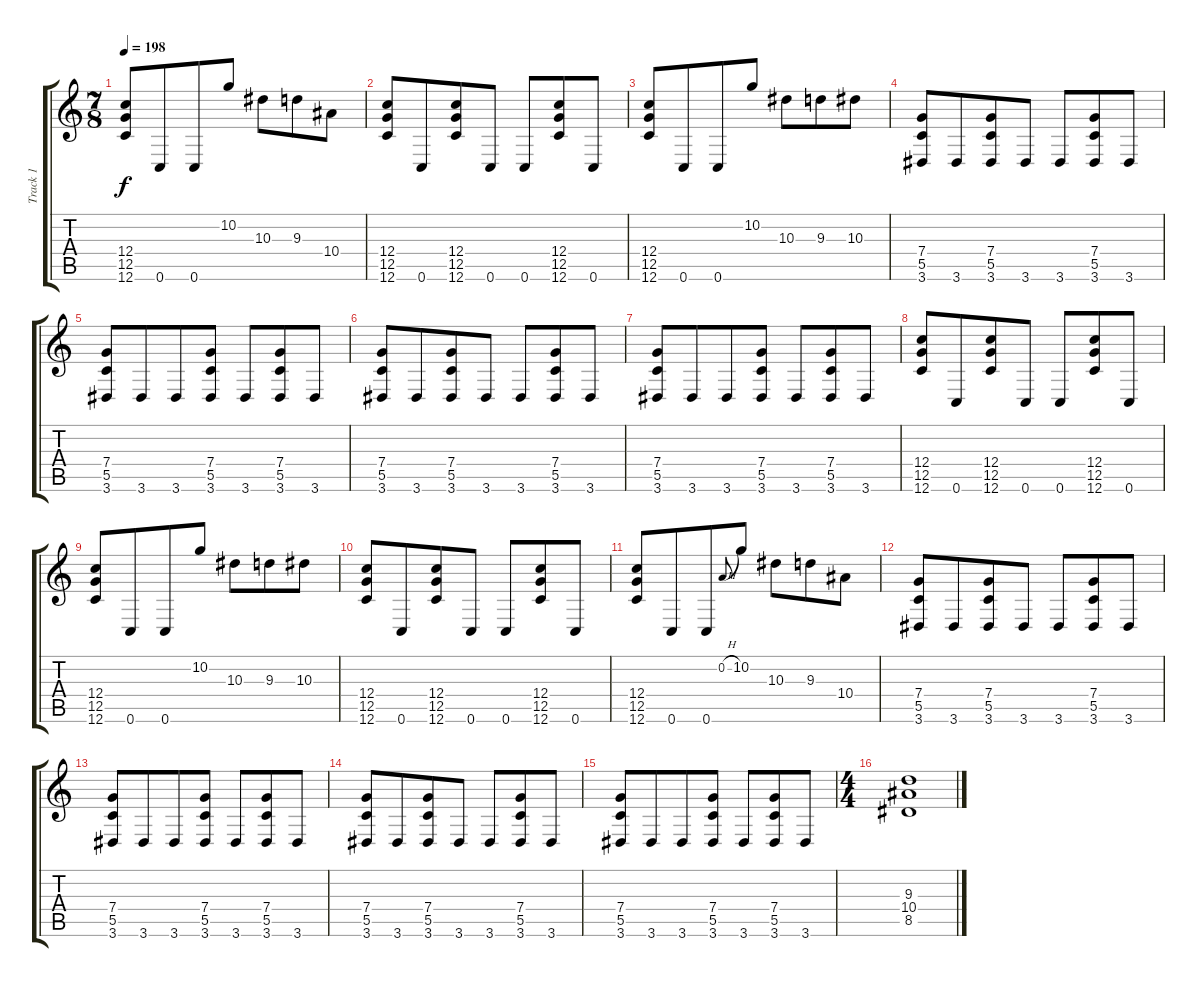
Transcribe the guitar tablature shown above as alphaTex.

\track ("Track 1" "Track 1") {instrument overdrivenguitar}
\staff {score tabs}
\tuning (D4 A3 F3 C3 G2 C2) {hide}
\ts (7 8)
\tempo 198
\clef g2
\ks c
(12.4 12.5 12.6).8{dy f} 0.6.8 0.6.8 10.2.8 10.3.8 9.3.8 10.4.8 |
(12.4 12.5 12.6).8 0.6.8 (12.4 12.5 12.6).8 0.6.8 0.6.8 (12.4 12.5 12.6).8 0.6.8 |
(12.4 12.5 12.6).8 0.6.8 0.6.8 10.2.8 10.3.8 9.3.8 10.3.8 |
(7.4 5.5 3.6).8 3.6.8 (7.4 5.5 3.6).8 3.6.8 3.6.8 (7.4 5.5 3.6).8 3.6.8 |
(7.4 5.5 3.6).8 3.6.8 3.6.8 (7.4 5.5 3.6).8 3.6.8 (7.4 5.5 3.6).8 3.6.8 |
(7.4 5.5 3.6).8 3.6.8 (7.4 5.5 3.6).8 3.6.8 3.6.8 (7.4 5.5 3.6).8 3.6.8 |
(7.4 5.5 3.6).8 3.6.8 3.6.8 (7.4 5.5 3.6).8 3.6.8 (7.4 5.5 3.6).8 3.6.8 |
(12.4 12.5 12.6).8 0.6.8 (12.4 12.5 12.6).8 0.6.8 0.6.8 (12.4 12.5 12.6).8 0.6.8 |
(12.4 12.5 12.6).8 0.6.8 0.6.8 10.2.8 10.3.8 9.3.8 10.3.8 |
(12.4 12.5 12.6).8 0.6.8 (12.4 12.5 12.6).8 0.6.8 0.6.8 (12.4 12.5 12.6).8 0.6.8 |
(12.4 12.5 12.6).8 0.6.8 0.6.8 0.2{h}.8{gr onbeat} 10.2.8 10.3.8 9.3.8 10.4.8 |
(7.4 5.5 3.6).8 3.6.8 (7.4 5.5 3.6).8 3.6.8 3.6.8 (7.4 5.5 3.6).8 3.6.8 |
(7.4 5.5 3.6).8 3.6.8 3.6.8 (7.4 5.5 3.6).8 3.6.8 (7.4 5.5 3.6).8 3.6.8 |
(7.4 5.5 3.6).8 3.6.8 (7.4 5.5 3.6).8 3.6.8 3.6.8 (7.4 5.5 3.6).8 3.6.8 |
(7.4 5.5 3.6).8 3.6.8 3.6.8 (7.4 5.5 3.6).8 3.6.8 (7.4 5.5 3.6).8 3.6.8 |
\ts (4 4)
(9.3 10.4 8.5).1
